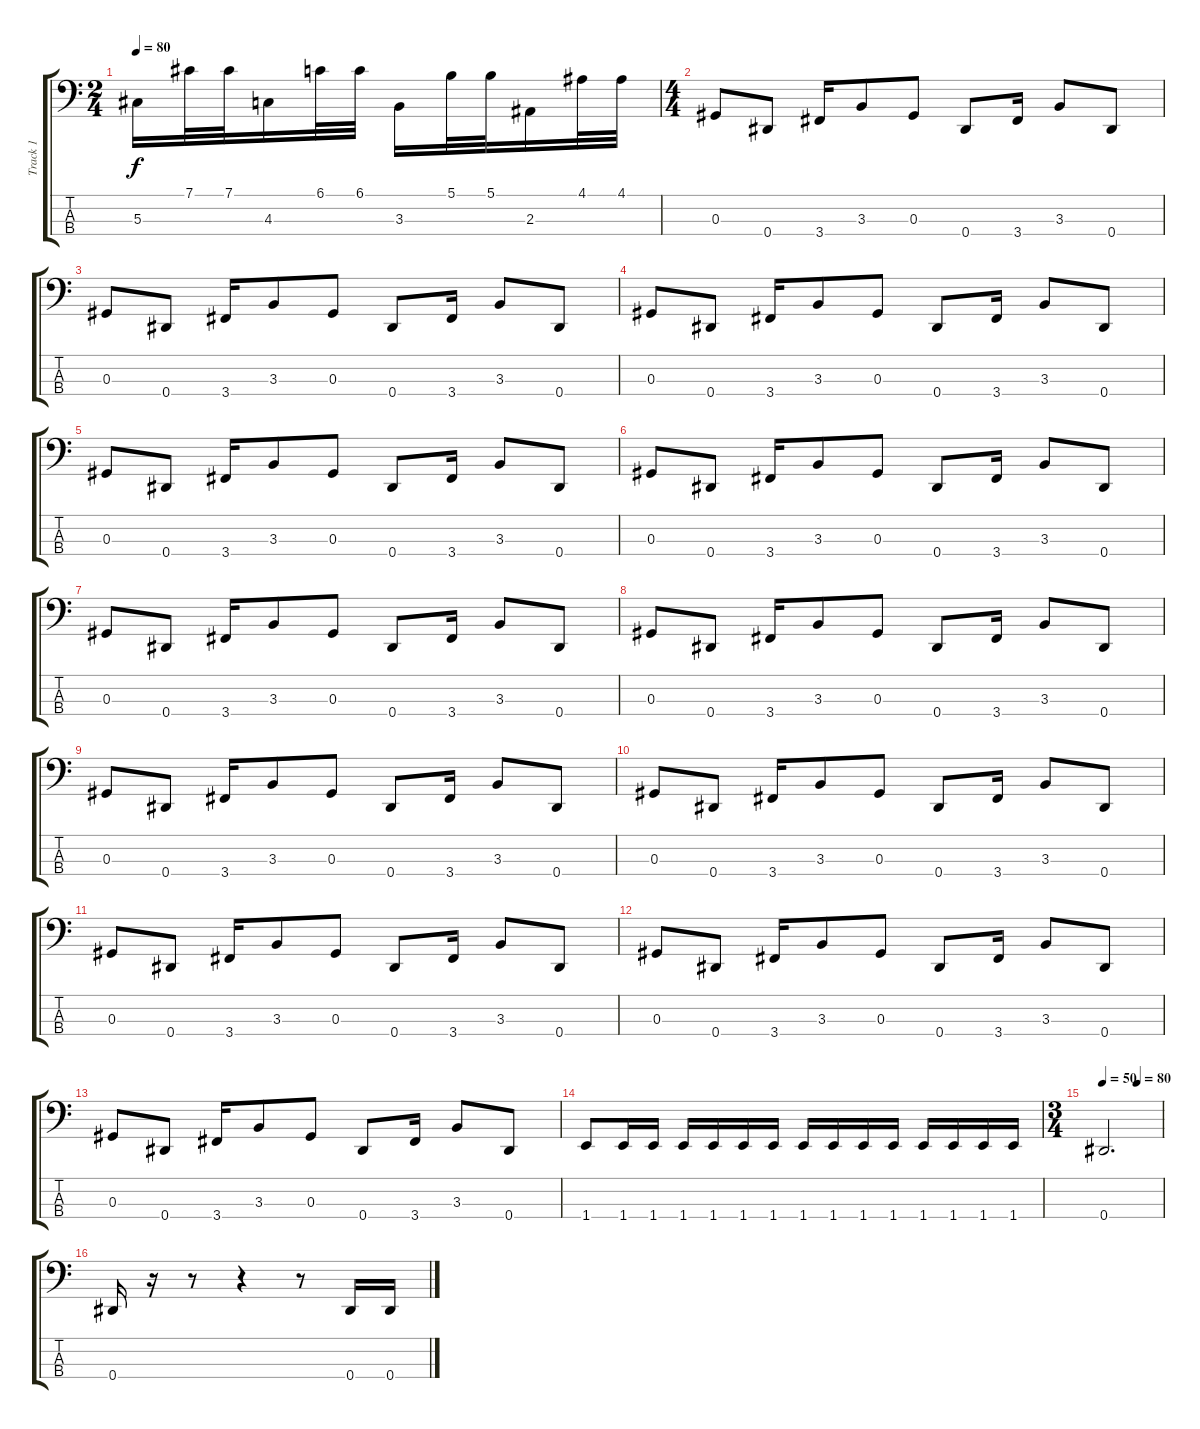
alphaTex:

\track ("Track 1" "Track 1") {instrument electricbassfinger}
\staff {score tabs}
\tuning (Gb2 Db2 Ab1 Eb1) {hide}
\ts (2 4)
\tempo 80
\clef f4
\ks c
5.3.16{dy f} 7.1.32 7.1.32 4.3.16 6.1.32 6.1.32 3.3.16 5.1.32 5.1.32 2.3.16 4.1.32 4.1.32 |
\ts (4 4)
0.3.8 0.4.8 3.4.16 3.3.8 0.3.8 0.4.8 3.4.16 3.3.8 0.4.8 |
0.3.8 0.4.8 3.4.16 3.3.8 0.3.8 0.4.8 3.4.16 3.3.8 0.4.8 |
0.3.8 0.4.8 3.4.16 3.3.8 0.3.8 0.4.8 3.4.16 3.3.8 0.4.8 |
0.3.8 0.4.8 3.4.16 3.3.8 0.3.8 0.4.8 3.4.16 3.3.8 0.4.8 |
0.3.8 0.4.8 3.4.16 3.3.8 0.3.8 0.4.8 3.4.16 3.3.8 0.4.8 |
0.3.8 0.4.8 3.4.16 3.3.8 0.3.8 0.4.8 3.4.16 3.3.8 0.4.8 |
0.3.8 0.4.8 3.4.16 3.3.8 0.3.8 0.4.8 3.4.16 3.3.8 0.4.8 |
0.3.8 0.4.8 3.4.16 3.3.8 0.3.8 0.4.8 3.4.16 3.3.8 0.4.8 |
0.3.8 0.4.8 3.4.16 3.3.8 0.3.8 0.4.8 3.4.16 3.3.8 0.4.8 |
0.3.8 0.4.8 3.4.16 3.3.8 0.3.8 0.4.8 3.4.16 3.3.8 0.4.8 |
0.3.8 0.4.8 3.4.16 3.3.8 0.3.8 0.4.8 3.4.16 3.3.8 0.4.8 |
0.3.8 0.4.8 3.4.16 3.3.8 0.3.8 0.4.8 3.4.16 3.3.8 0.4.8 |
1.4.8 1.4.16 1.4.16 1.4.16 1.4.16 1.4.16 1.4.16 1.4.16 1.4.16 1.4.16 1.4.16 1.4.16 1.4.16 1.4.16 1.4.16 |
\ts (3 4)
\tempo 50
\tempo (80 0.5833333333333334)
0.4.2{d} |
0.4.16 r.16 r.8 r.4 r.8 0.4.16 0.4.16
